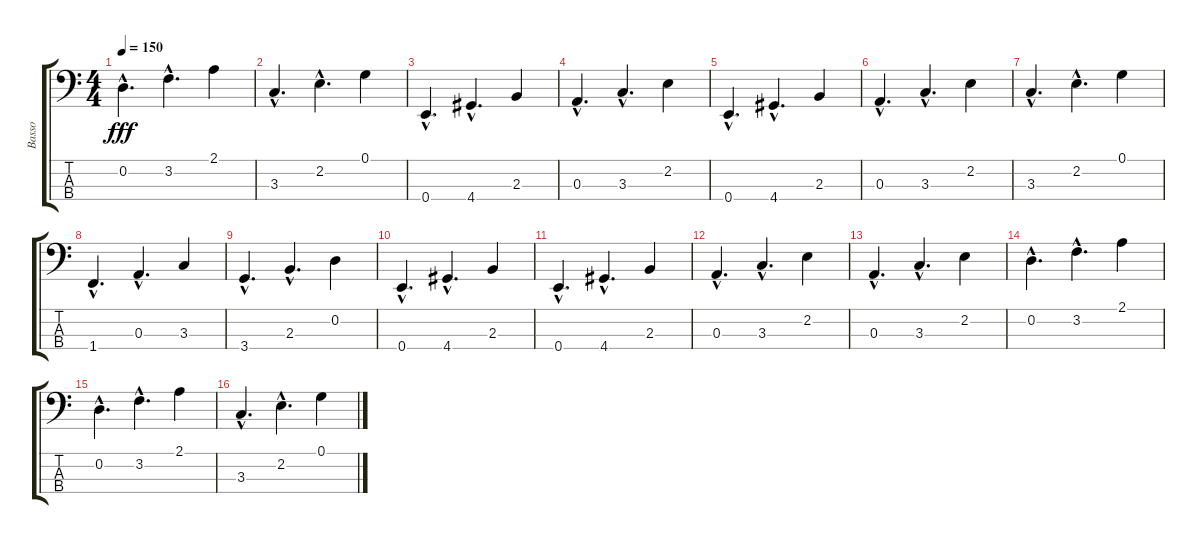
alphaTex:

\track ("Basso" "Basso") {instrument electricbasspick}
\staff {score tabs}
\tuning (G2 D2 A1 E1) {hide}
\ts (4 4)
\tempo 150
\clef f4
\ks c
0.2{hac}.4{d dy fff} 3.2{hac}.4{d} 2.1.4 |
3.3{hac}.4{d} 2.2{hac}.4{d} 0.1.4 |
0.4{hac}.4{d} 4.4{hac}.4{d} 2.3.4 |
0.3{hac}.4{d} 3.3{hac}.4{d} 2.2.4 |
0.4{hac}.4{d} 4.4{hac}.4{d} 2.3.4 |
0.3{hac}.4{d volume 16} 3.3{hac}.4{d volume 16} 2.2.4{volume 15} |
3.3{hac}.4{d volume 15} 2.2{hac}.4{d volume 15} 0.1.4{volume 14} |
1.4{hac}.4{d volume 14} 0.3{hac}.4{d volume 14} 3.3.4{volume 14} |
3.4{hac}.4{d volume 13} 2.3{hac}.4{d volume 13} 0.2.4{volume 13} |
0.4{hac}.4{d volume 12} 4.4{hac}.4{d volume 12} 2.3.4{volume 12} |
0.4{hac}.4{d volume 12} 4.4{hac}.4{d volume 11} 2.3.4{volume 11} |
0.3{hac}.4{d volume 11} 3.3{hac}.4{d volume 11} 2.2.4{volume 10} |
0.3{hac}.4{d volume 10} 3.3{hac}.4{d volume 9} 2.2.4{volume 9} |
0.2{hac}.4{d volume 9} 3.2{hac}.4{d volume 9} 2.1.4{volume 9} |
0.2{hac}.4{d volume 8} 3.2{hac}.4{d volume 8} 2.1.4{volume 8} |
3.3{hac}.4{d volume 7} 2.2{hac}.4{d volume 7} 0.1.4{volume 6}
